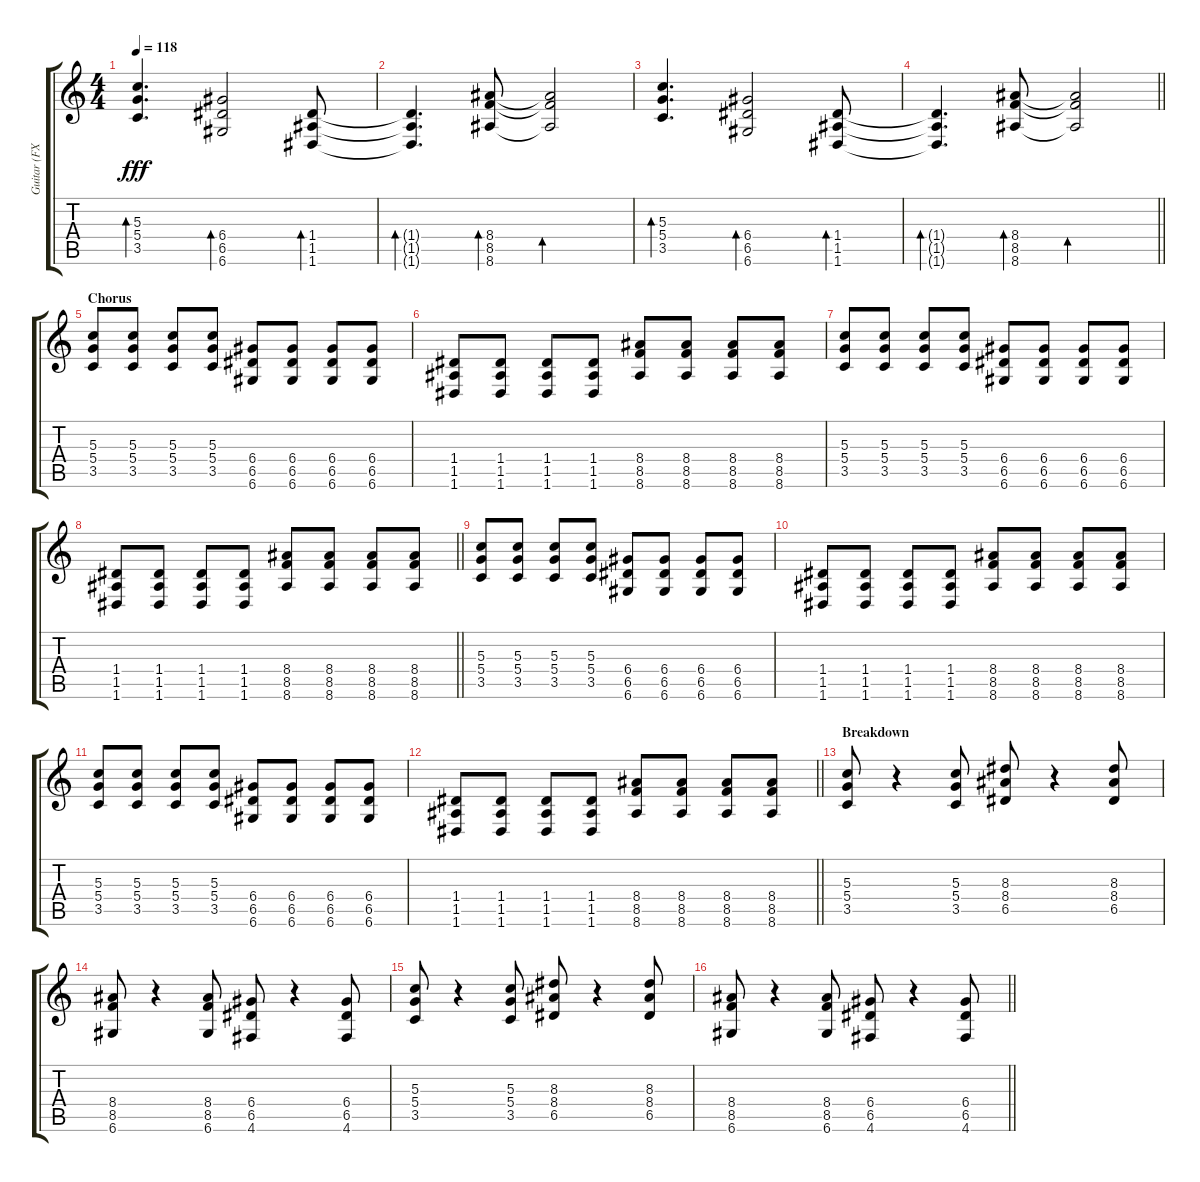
\track ("Guitar (FX)" "Guitar (FX") {instrument overdrivenguitar}
\staff {score tabs}
\tuning (E4 B3 G3 D3 A2 D2) {hide}
\ts (4 4)
\tempo 118
\clef g2
\ks c
(5.3 5.4 3.5).4{d bd 30 dy fff} (6.4 6.5 6.6).2{bd 30} (1.4 1.5 1.6).8{bd 30} |
(1.4{t} 1.5{t} 1.6{t}).4{d bd 30} (8.4 8.5 8.6).8{bd 30} (8.4{t} 8.5{t} 8.6{t}).2{bd 30} |
(5.3 5.4 3.5).4{d bd 30} (6.4 6.5 6.6).2{bd 30} (1.4 1.5 1.6).8{bd 30} |
\barLineRight lightlight
(1.4{t} 1.5{t} 1.6{t}).4{d bd 30} (8.4 8.5 8.6).8{bd 30} (8.4{t} 8.5{t} 8.6{t}).2{bd 30} |
\section ("" "Chorus")
(5.3 5.4 3.5).8 (5.3 5.4 3.5).8 (5.3 5.4 3.5).8 (5.3 5.4 3.5).8 (6.4 6.5 6.6).8 (6.4 6.5 6.6).8 (6.4 6.5 6.6).8 (6.4 6.5 6.6).8 |
(1.4 1.5 1.6).8 (1.4 1.5 1.6).8 (1.4 1.5 1.6).8 (1.4 1.5 1.6).8 (8.4 8.5 8.6).8 (8.4 8.5 8.6).8 (8.4 8.5 8.6).8 (8.4 8.5 8.6).8 |
(5.3 5.4 3.5).8 (5.3 5.4 3.5).8 (5.3 5.4 3.5).8 (5.3 5.4 3.5).8 (6.4 6.5 6.6).8 (6.4 6.5 6.6).8 (6.4 6.5 6.6).8 (6.4 6.5 6.6).8 |
\barLineRight lightlight
(1.4 1.5 1.6).8 (1.4 1.5 1.6).8 (1.4 1.5 1.6).8 (1.4 1.5 1.6).8 (8.4 8.5 8.6).8 (8.4 8.5 8.6).8 (8.4 8.5 8.6).8 (8.4 8.5 8.6).8 |
(5.3 5.4 3.5).8 (5.3 5.4 3.5).8 (5.3 5.4 3.5).8 (5.3 5.4 3.5).8 (6.4 6.5 6.6).8 (6.4 6.5 6.6).8 (6.4 6.5 6.6).8 (6.4 6.5 6.6).8 |
(1.4 1.5 1.6).8 (1.4 1.5 1.6).8 (1.4 1.5 1.6).8 (1.4 1.5 1.6).8 (8.4 8.5 8.6).8 (8.4 8.5 8.6).8 (8.4 8.5 8.6).8 (8.4 8.5 8.6).8 |
(5.3 5.4 3.5).8 (5.3 5.4 3.5).8 (5.3 5.4 3.5).8 (5.3 5.4 3.5).8 (6.4 6.5 6.6).8 (6.4 6.5 6.6).8 (6.4 6.5 6.6).8 (6.4 6.5 6.6).8 |
\barLineRight lightlight
(1.4 1.5 1.6).8 (1.4 1.5 1.6).8 (1.4 1.5 1.6).8 (1.4 1.5 1.6).8 (8.4 8.5 8.6).8 (8.4 8.5 8.6).8 (8.4 8.5 8.6).8 (8.4 8.5 8.6).8 |
\section ("" "Breakdown")
(5.3 5.4 3.5).8 r.4 (5.3 5.4 3.5).8 (8.3 8.4 6.5).8 r.4 (8.3 8.4 6.5).8 |
(8.4 8.5 6.6).8 r.4 (8.4 8.5 6.6).8 (6.4 6.5 4.6).8 r.4 (6.4 6.5 4.6).8 |
(5.3 5.4 3.5).8 r.4 (5.3 5.4 3.5).8 (8.3 8.4 6.5).8 r.4 (8.3 8.4 6.5).8 |
\barLineRight lightlight
(8.4 8.5 6.6).8 r.4 (8.4 8.5 6.6).8 (6.4 6.5 4.6).8 r.4 (6.4 6.5 4.6).8
